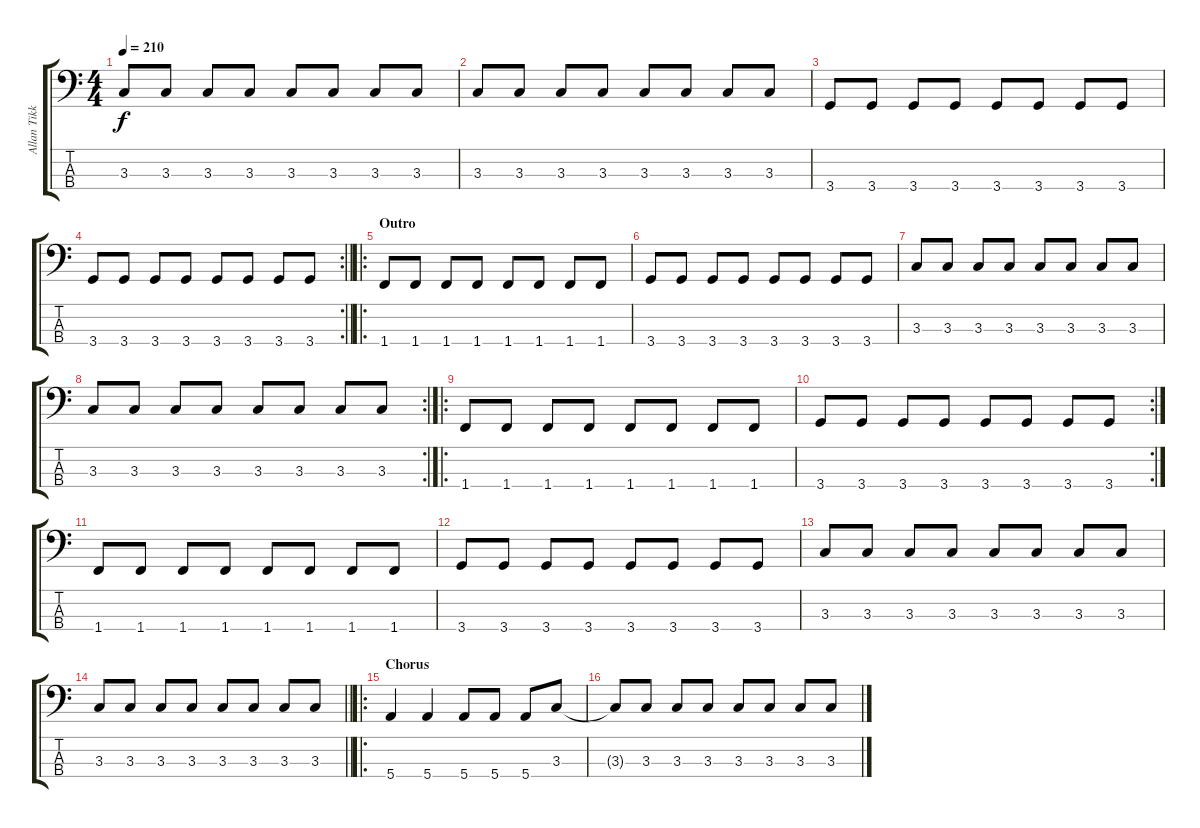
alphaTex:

\track ("Allan Tikk" "Allan Tikk") {instrument electricbassfinger}
\staff {score tabs}
\tuning (G2 D2 A1 E1) {hide}
\ts (4 4)
\tempo 210
\clef f4
\ks c
3.3.8{dy f} 3.3.8 3.3.8 3.3.8 3.3.8 3.3.8 3.3.8 3.3.8 |
3.3.8 3.3.8 3.3.8 3.3.8 3.3.8 3.3.8 3.3.8 3.3.8 |
3.4.8 3.4.8 3.4.8 3.4.8 3.4.8 3.4.8 3.4.8 3.4.8 |
\rc 2
\barLineRight lightlight
3.4.8 3.4.8 3.4.8 3.4.8 3.4.8 3.4.8 3.4.8 3.4.8 |
\ro
\section ("" "Outro")
1.4.8 1.4.8 1.4.8 1.4.8 1.4.8 1.4.8 1.4.8 1.4.8 |
3.4.8 3.4.8 3.4.8 3.4.8 3.4.8 3.4.8 3.4.8 3.4.8 |
3.3.8 3.3.8 3.3.8 3.3.8 3.3.8 3.3.8 3.3.8 3.3.8 |
\rc 2
3.3.8 3.3.8 3.3.8 3.3.8 3.3.8 3.3.8 3.3.8 3.3.8 |
\ro
1.4.8 1.4.8 1.4.8 1.4.8 1.4.8 1.4.8 1.4.8 1.4.8 |
\rc 2
3.4.8 3.4.8 3.4.8 3.4.8 3.4.8 3.4.8 3.4.8 3.4.8 |
1.4.8 1.4.8 1.4.8 1.4.8 1.4.8 1.4.8 1.4.8 1.4.8 |
3.4.8 3.4.8 3.4.8 3.4.8 3.4.8 3.4.8 3.4.8 3.4.8 |
3.3.8 3.3.8 3.3.8 3.3.8 3.3.8 3.3.8 3.3.8 3.3.8 |
\barLineRight lightlight
3.3.8 3.3.8 3.3.8 3.3.8 3.3.8 3.3.8 3.3.8 3.3.8 |
\ro
\section ("" "Chorus")
5.4.4 5.4.4 5.4.8 5.4.8 5.4.8 3.3.8 |
3.3{t}.8 3.3.8 3.3.8 3.3.8 3.3.8 3.3.8 3.3.8 3.3.8
